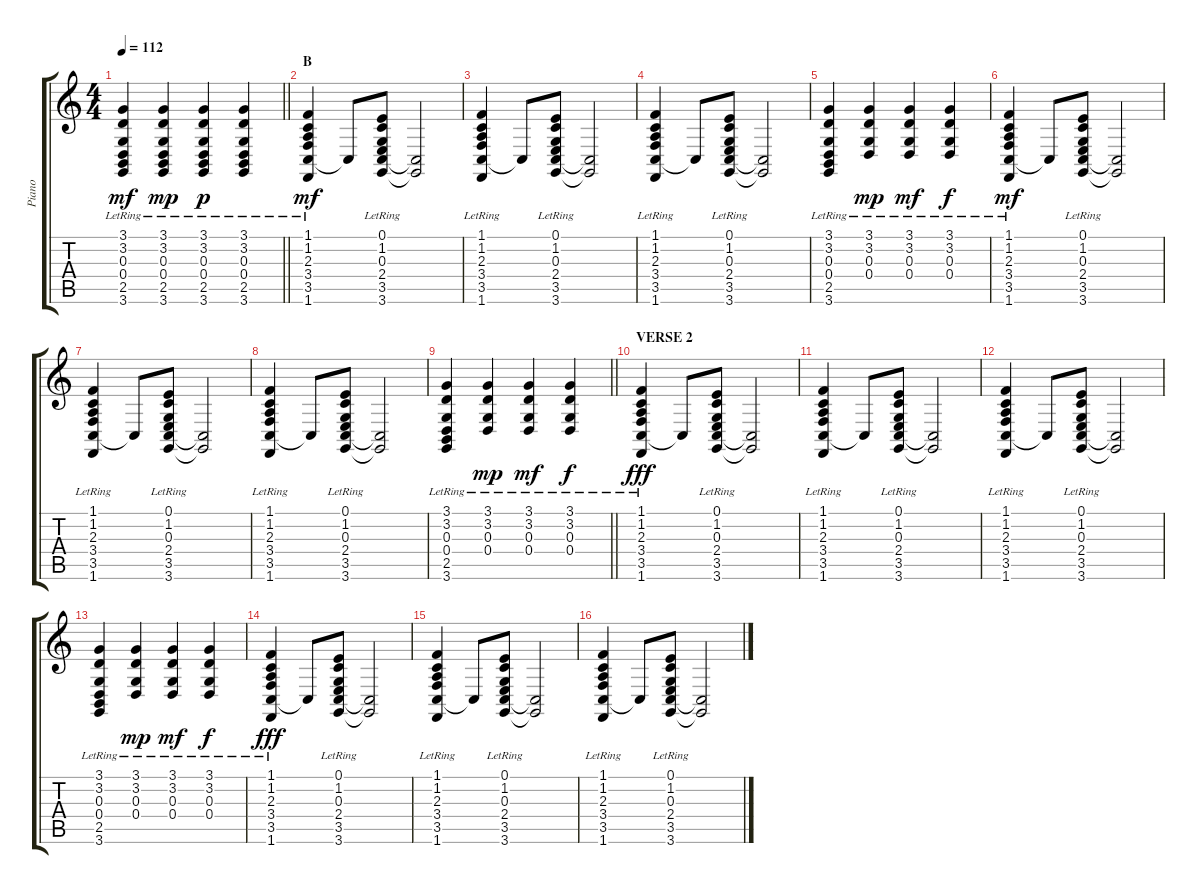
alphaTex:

\track ("Piano" "Piano") {instrument brightacousticpiano}
\staff {score tabs}
\tuning (E4 B3 G3 D3 A2 E2) {hide}
\ts (4 4)
\tempo 112
\clef g2
\barLineRight lightlight
\ks c
(3.1{lr} 3.2{lr} 0.3{lr} 0.4{lr} 2.5{lr} 3.6{lr}).4{dy mf} (3.1{lr} 3.2{lr} 0.3{lr} 0.4{lr} 2.5{lr} 3.6{lr}).4{dy mp} (3.1{lr} 3.2{lr} 0.3{lr} 0.4{lr} 2.5{lr} 3.6{lr}).4{dy p} (3.1{lr} 3.2{lr} 0.3{lr} 0.4{lr} 2.5{lr} 3.6{lr}).4 |
\section ("" "B")
(1.1{lr} 1.2{lr} 2.3{lr} 3.4{lr} 3.5{lr} 1.6{lr}).4{dy mf} 3.5{t}.8 (0.1{lr} 1.2{lr} 0.3{lr} 2.4{lr} 3.5{lr} 3.6{lr}).8 (3.5{t} 3.6{t}).2 |
(1.1{lr} 1.2{lr} 2.3{lr} 3.4{lr} 3.5{lr} 1.6{lr}).4 3.5{t}.8 (0.1{lr} 1.2{lr} 0.3{lr} 2.4{lr} 3.5{lr} 3.6{lr}).8 (3.5{t} 3.6{t}).2 |
(1.1{lr} 1.2{lr} 2.3{lr} 3.4{lr} 3.5{lr} 1.6{lr}).4 3.5{t}.8 (0.1{lr} 1.2{lr} 0.3{lr} 2.4{lr} 3.5{lr} 3.6{lr}).8 (3.5{t} 3.6{t}).2 |
(3.1{lr} 3.2{lr} 0.3{lr} 0.4{lr} 2.5{lr} 3.6{lr}).4 (3.1{lr} 3.2{lr} 0.3{lr} 0.4{lr}).4{dy mp} (3.1{lr} 3.2{lr} 0.3{lr} 0.4{lr}).4{dy mf} (3.1{lr} 3.2{lr} 0.3{lr} 0.4{lr}).4{dy f} |
(1.1{lr} 1.2{lr} 2.3{lr} 3.4{lr} 3.5{lr} 1.6{lr}).4{dy mf} 3.5{t}.8 (0.1{lr} 1.2{lr} 0.3{lr} 2.4{lr} 3.5{lr} 3.6{lr}).8 (3.5{t} 3.6{t}).2 |
(1.1{lr} 1.2{lr} 2.3{lr} 3.4{lr} 3.5{lr} 1.6{lr}).4 3.5{t}.8 (0.1{lr} 1.2{lr} 0.3{lr} 2.4{lr} 3.5{lr} 3.6{lr}).8 (3.5{t} 3.6{t}).2 |
(1.1{lr} 1.2{lr} 2.3{lr} 3.4{lr} 3.5{lr} 1.6{lr}).4 3.5{t}.8 (0.1{lr} 1.2{lr} 0.3{lr} 2.4{lr} 3.5{lr} 3.6{lr}).8 (3.5{t} 3.6{t}).2 |
\barLineRight lightlight
(3.1{lr} 3.2{lr} 0.3{lr} 0.4{lr} 2.5{lr} 3.6{lr}).4 (3.1{lr} 3.2{lr} 0.3{lr} 0.4{lr}).4{dy mp} (3.1{lr} 3.2{lr} 0.3{lr} 0.4{lr}).4{dy mf} (3.1{lr} 3.2{lr} 0.3{lr} 0.4{lr}).4{dy f} |
\section ("" "VERSE 2")
(1.1{lr} 1.2{lr} 2.3{lr} 3.4{lr} 3.5{lr} 1.6{lr}).4{dy fff} 3.5{t}.8 (0.1{lr} 1.2{lr} 0.3{lr} 2.4{lr} 3.5{lr} 3.6{lr}).8 (3.5{t} 3.6{t}).2 |
(1.1{lr} 1.2{lr} 2.3{lr} 3.4{lr} 3.5{lr} 1.6{lr}).4 3.5{t}.8 (0.1{lr} 1.2{lr} 0.3{lr} 2.4{lr} 3.5{lr} 3.6{lr}).8 (3.5{t} 3.6{t}).2 |
(1.1{lr} 1.2{lr} 2.3{lr} 3.4{lr} 3.5{lr} 1.6{lr}).4 3.5{t}.8 (0.1{lr} 1.2{lr} 0.3{lr} 2.4{lr} 3.5{lr} 3.6{lr}).8 (3.5{t} 3.6{t}).2 |
(3.1{lr} 3.2{lr} 0.3{lr} 0.4{lr} 2.5{lr} 3.6{lr}).4 (3.1{lr} 3.2{lr} 0.3{lr} 0.4{lr}).4{dy mp} (3.1{lr} 3.2{lr} 0.3{lr} 0.4{lr}).4{dy mf} (3.1{lr} 3.2{lr} 0.3{lr} 0.4{lr}).4{dy f} |
(1.1{lr} 1.2{lr} 2.3{lr} 3.4{lr} 3.5{lr} 1.6{lr}).4{dy fff} 3.5{t}.8 (0.1{lr} 1.2{lr} 0.3{lr} 2.4{lr} 3.5{lr} 3.6{lr}).8 (3.5{t} 3.6{t}).2 |
(1.1{lr} 1.2{lr} 2.3{lr} 3.4{lr} 3.5{lr} 1.6{lr}).4 3.5{t}.8 (0.1{lr} 1.2{lr} 0.3{lr} 2.4{lr} 3.5{lr} 3.6{lr}).8 (3.5{t} 3.6{t}).2 |
(1.1{lr} 1.2{lr} 2.3{lr} 3.4{lr} 3.5{lr} 1.6{lr}).4 3.5{t}.8 (0.1{lr} 1.2{lr} 0.3{lr} 2.4{lr} 3.5{lr} 3.6{lr}).8 (3.5{t} 3.6{t}).2
